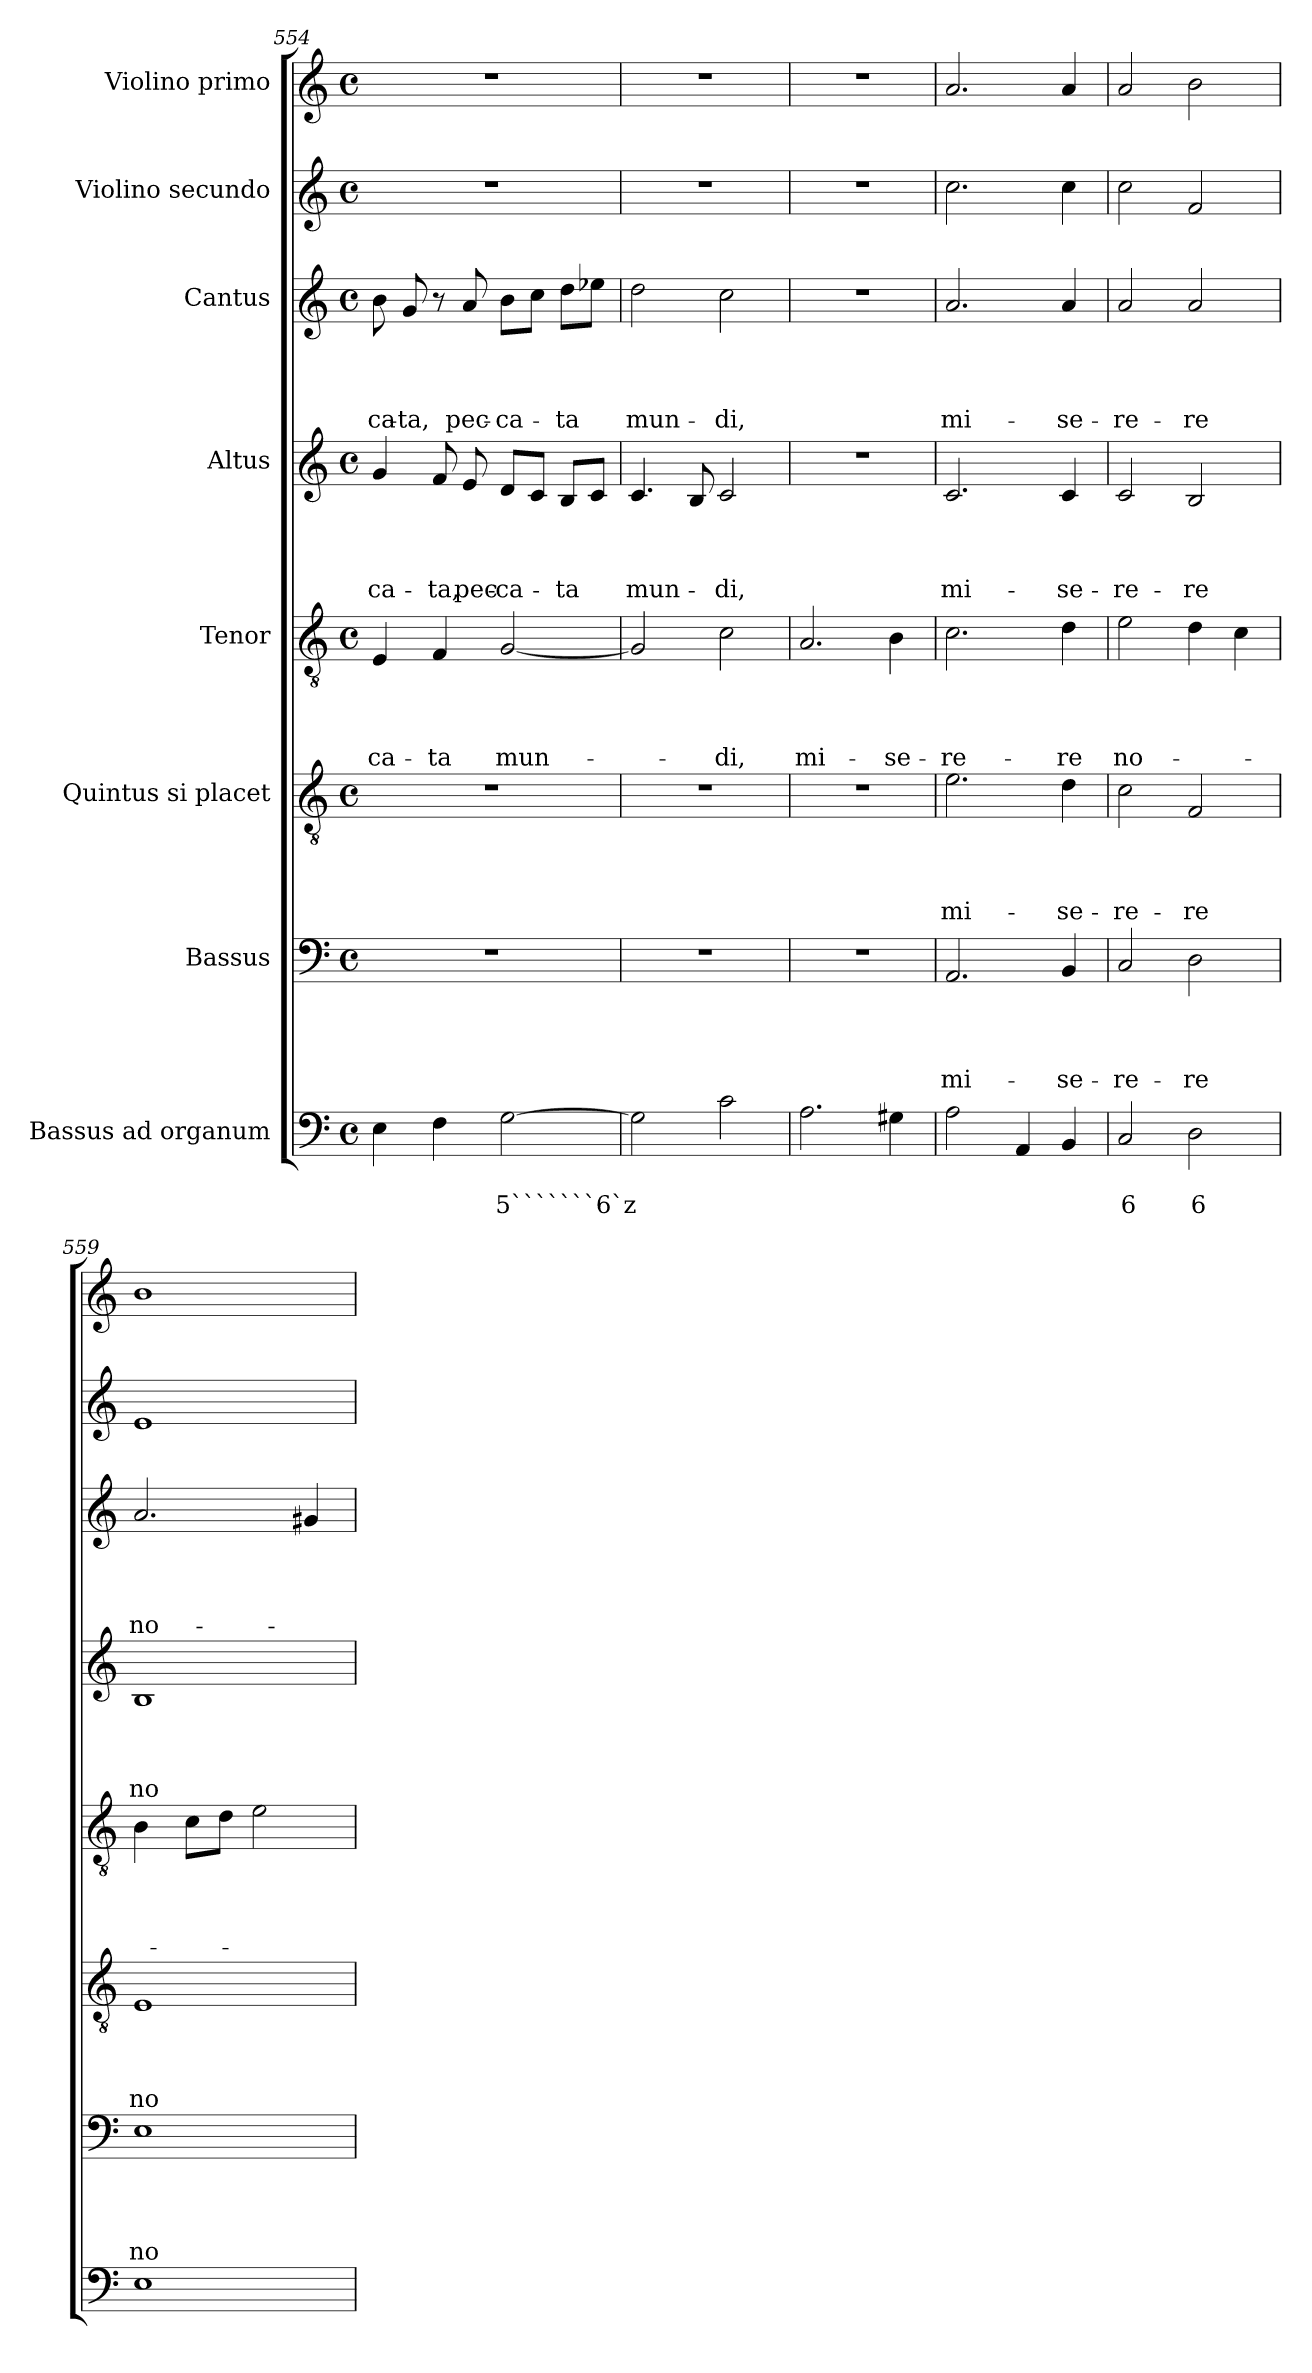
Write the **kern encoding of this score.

**kern	**text	**text	**kern	**text	**text	**text	**text	**kern	**text	**text	**text	**text	**kern	**text	**text	**text	**text	**kern	**text	**text	**text	**text	**kern	**text	**text	**text	**text	**kern	**kern
*part8	*part8	*part8	*part7	*part7	*part7	*part7	*part7	*part6	*part6	*part6	*part6	*part6	*part5	*part5	*part5	*part5	*part5	*part4	*part4	*part4	*part4	*part4	*part3	*part3	*part3	*part3	*part3	*part2	*part1
*staff8	*staff8	*staff8	*staff7	*staff7	*staff7	*staff7	*staff7	*staff6	*staff6	*staff6	*staff6	*staff6	*staff5	*staff5	*staff5	*staff5	*staff5	*staff4	*staff4	*staff4	*staff4	*staff4	*staff3	*staff3	*staff3	*staff3	*staff3	*staff2	*staff1
*I"Bassus ad organum	*	*	*I"Bassus	*	*	*	*	*I"Quintus si placet	*	*	*	*	*I"Tenor	*	*	*	*	*I"Altus	*	*	*	*	*I"Cantus	*	*	*	*	*I"Violino secundo	*I"Violino primo
!!LO:LB:g=z
*clefF4	*	*	*clefF4	*	*	*	*	*clefGv2	*	*	*	*	*clefGv2	*	*	*	*	*clefG2	*	*	*	*	*clefG2	*	*	*	*	*clefG2	*clefG2
*k[]	*	*	*k[]	*	*	*	*	*k[]	*	*	*	*	*k[]	*	*	*	*	*k[]	*	*	*	*	*k[]	*	*	*	*	*k[]	*k[]
*C:	*	*	*C:	*	*	*	*	*C:	*	*	*	*	*C:	*	*	*	*	*C:	*	*	*	*	*C:	*	*	*	*	*C:	*C:
*M4/4	*	*	*M4/4	*	*	*	*	*M4/4	*	*	*	*	*M4/4	*	*	*	*	*M4/4	*	*	*	*	*M4/4	*	*	*	*	*M4/4	*M4/4
*met(c)	*	*	*met(c)	*	*	*	*	*met(c)	*	*	*	*	*met(c)	*	*	*	*	*met(c)	*	*	*	*	*met(c)	*	*	*	*	*met(c)	*met(c)
=554	=554	=554	=554	=554	=554	=554	=554	=554	=554	=554	=554	=554	=554	=554	=554	=554	=554	=554	=554	=554	=554	=554	=554	=554	=554	=554	=554	=554	=554
!	!	!	!	!	!	!	!	!	!	!	!	!	!	!	!	!	!LO:LY:b	!	!	!	!	!LO:LY:b	!	!	!	!	!LO:LY:b	!	!
4E\	.	.	1r	.	.	.	.	1r	.	.	.	.	4E/	.	.	.	-ca-	4g/	.	.	.	-ca-	8b\	.	.	.	-ca-	1r	1r
!	!	!	!	!	!	!	!	!	!	!	!	!	!	!	!	!	!	!	!	!	!	!	!	!	!	!	!LO:LY:b	!	!
.	.	.	.	.	.	.	.	.	.	.	.	.	.	.	.	.	.	.	.	.	.	.	8g/	.	.	.	-ta,	.	.
!	!	!	!	!	!	!	!	!	!	!	!	!	!	!	!	!	!LO:LY:b	!	!	!	!	!LO:LY:b	!	!	!	!	!	!	!
4F\	.	.	.	.	.	.	.	.	.	.	.	.	4F/	.	.	.	-ta	8f/	.	.	.	-ta,	8r	.	.	.	.	.	.
!	!	!	!	!	!	!	!	!	!	!	!	!	!	!	!	!	!	!	!	!	!	!LO:LY:b	!	!	!	!	!LO:LY:b	!	!
.	.	.	.	.	.	.	.	.	.	.	.	.	.	.	.	.	.	8e/	.	.	.	pec-	8a/	.	.	.	pec-	.	.
!	!	!LO:LY:b	!	!	!	!	!	!	!	!	!	!	!	!	!	!	!LO:LY:b	!	!	!	!	!LO:LY:b	!	!	!	!	!LO:LY:b	!	!
[2G\	.	5```````6`z	.	.	.	.	.	.	.	.	.	.	[2G/	.	.	.	mun-	8d/L	.	.	.	-ca-	8b\L	.	.	.	-ca-	.	.
.	.	.	.	.	.	.	.	.	.	.	.	.	.	.	.	.	.	8c/J	.	.	.	.	8cc\J	.	.	.	.	.	.
!	!	!	!	!	!	!	!	!	!	!	!	!	!	!	!	!	!	!	!	!	!	!LO:LY:b	!	!	!	!	!LO:LY:b	!	!
.	.	.	.	.	.	.	.	.	.	.	.	.	.	.	.	.	.	8B/L	.	.	.	-ta	8dd\L	.	.	.	-ta	.	.
.	.	.	.	.	.	.	.	.	.	.	.	.	.	.	.	.	.	8c/J	.	.	.	.	8ee-X\J	.	.	.	.	.	.
=555	=555	=555	=555	=555	=555	=555	=555	=555	=555	=555	=555	=555	=555	=555	=555	=555	=555	=555	=555	=555	=555	=555	=555	=555	=555	=555	=555	=555	=555
!	!	!	!	!	!	!	!	!	!	!	!	!	!	!	!	!	!	!	!	!	!	!LO:LY:b	!	!	!	!	!LO:LY:b	!	!
2G\]	.	.	1r	.	.	.	.	1r	.	.	.	.	2G/]	.	.	.	.	4.c/	.	.	.	mun-	2dd\	.	.	.	mun-	1r	1r
.	.	.	.	.	.	.	.	.	.	.	.	.	.	.	.	.	.	8B/	.	.	.	.	.	.	.	.	.	.	.
!	!	!	!	!	!	!	!	!	!	!	!	!	!	!	!	!	!LO:LY:b	!	!	!	!	!LO:LY:b	!	!	!	!	!LO:LY:b	!	!
2c\	.	.	.	.	.	.	.	.	.	.	.	.	2c\	.	.	.	-di,	2c/	.	.	.	-di,	2cc\	.	.	.	-di,	.	.
=556	=556	=556	=556	=556	=556	=556	=556	=556	=556	=556	=556	=556	=556	=556	=556	=556	=556	=556	=556	=556	=556	=556	=556	=556	=556	=556	=556	=556	=556
!	!	!	!	!	!	!	!	!	!	!	!	!	!	!	!	!	!LO:LY:b	!	!	!	!	!	!	!	!	!	!	!	!
2.A\	.	.	1r	.	.	.	.	1r	.	.	.	.	2.A/	.	.	.	mi-	1r	.	.	.	.	1r	.	.	.	.	1r	1r
!	!	!	!	!	!	!	!	!	!	!	!	!	!	!	!	!	!LO:LY:b	!	!	!	!	!	!	!	!	!	!	!	!
4G#X\	.	.	.	.	.	.	.	.	.	.	.	.	4B\	.	.	.	-se-	.	.	.	.	.	.	.	.	.	.	.	.
=557	=557	=557	=557	=557	=557	=557	=557	=557	=557	=557	=557	=557	=557	=557	=557	=557	=557	=557	=557	=557	=557	=557	=557	=557	=557	=557	=557	=557	=557
!	!	!	!	!	!	!	!LO:LY:b	!	!	!	!	!LO:LY:b	!	!	!	!	!LO:LY:b	!	!	!	!	!LO:LY:b	!	!	!	!	!LO:LY:b	!	!
2A\	.	.	2.AA/	.	.	.	mi-	2.e\	.	.	.	mi-	2.c\	.	.	.	-re-	2.c/	.	.	.	mi-	2.a/	.	.	.	mi-	2.cc\	2.a/
4AA/	.	.	.	.	.	.	.	.	.	.	.	.	.	.	.	.	.	.	.	.	.	.	.	.	.	.	.	.	.
!	!	!	!	!	!	!	!LO:LY:b	!	!	!	!	!LO:LY:b	!	!	!	!	!LO:LY:b	!	!	!	!	!LO:LY:b	!	!	!	!	!LO:LY:b	!	!
4BB/	.	.	4BB/	.	.	.	-se-	4d\	.	.	.	-se-	4d\	.	.	.	-re	4c/	.	.	.	-se-	4a/	.	.	.	-se-	4cc\	4a/
=558	=558	=558	=558	=558	=558	=558	=558	=558	=558	=558	=558	=558	=558	=558	=558	=558	=558	=558	=558	=558	=558	=558	=558	=558	=558	=558	=558	=558	=558
!	!	!LO:LY:b	!	!	!	!	!LO:LY:b	!	!	!	!	!LO:LY:b	!	!	!	!	!LO:LY:b	!	!	!	!	!LO:LY:b	!	!	!	!	!LO:LY:b	!	!
2C/	.	6	2C/	.	.	.	-re-	2c\	.	.	.	-re-	2e\	.	.	.	no-	2c/	.	.	.	-re-	2a/	.	.	.	-re-	2cc\	2a/
!	!	!LO:LY:b	!	!	!	!	!LO:LY:b	!	!	!	!	!LO:LY:b	!	!	!	!	!	!	!	!	!	!LO:LY:b	!	!	!	!	!LO:LY:b	!	!
2D\	.	6	2D\	.	.	.	-re	2F/	.	.	.	-re	4d\	.	.	.	.	2B/	.	.	.	-re	2a/	.	.	.	-re	2f/	2b\
.	.	.	.	.	.	.	.	.	.	.	.	.	4c\	.	.	.	.	.	.	.	.	.	.	.	.	.	.	.	.
=559	=559	=559	=559	=559	=559	=559	=559	=559	=559	=559	=559	=559	=559	=559	=559	=559	=559	=559	=559	=559	=559	=559	=559	=559	=559	=559	=559	=559	=559
!	!	!	!	!	!	!	!LO:LY:b	!	!	!	!	!LO:LY:b	!	!	!	!	!	!	!	!	!	!LO:LY:b	!	!	!	!	!LO:LY:b	!	!
1E	.	.	1E	.	.	.	no-	1E	.	.	.	no-	4B\	.	.	.	.	1B	.	.	.	no-	2.a/	.	.	.	no-	1e	1b
.	.	.	.	.	.	.	.	.	.	.	.	.	8c\L	.	.	.	.	.	.	.	.	.	.	.	.	.	.	.	.
.	.	.	.	.	.	.	.	.	.	.	.	.	8d\J	.	.	.	.	.	.	.	.	.	.	.	.	.	.	.	.
.	.	.	.	.	.	.	.	.	.	.	.	.	2e\	.	.	.	.	.	.	.	.	.	.	.	.	.	.	.	.
.	.	.	.	.	.	.	.	.	.	.	.	.	.	.	.	.	.	.	.	.	.	.	4g#X/	.	.	.	.	.	.
=	=	=	=	=	=	=	=	=	=	=	=	=	=	=	=	=	=	=	=	=	=	=	=	=	=	=	=	=	=
*-	*-	*-	*-	*-	*-	*-	*-	*-	*-	*-	*-	*-	*-	*-	*-	*-	*-	*-	*-	*-	*-	*-	*-	*-	*-	*-	*-	*-	*-
